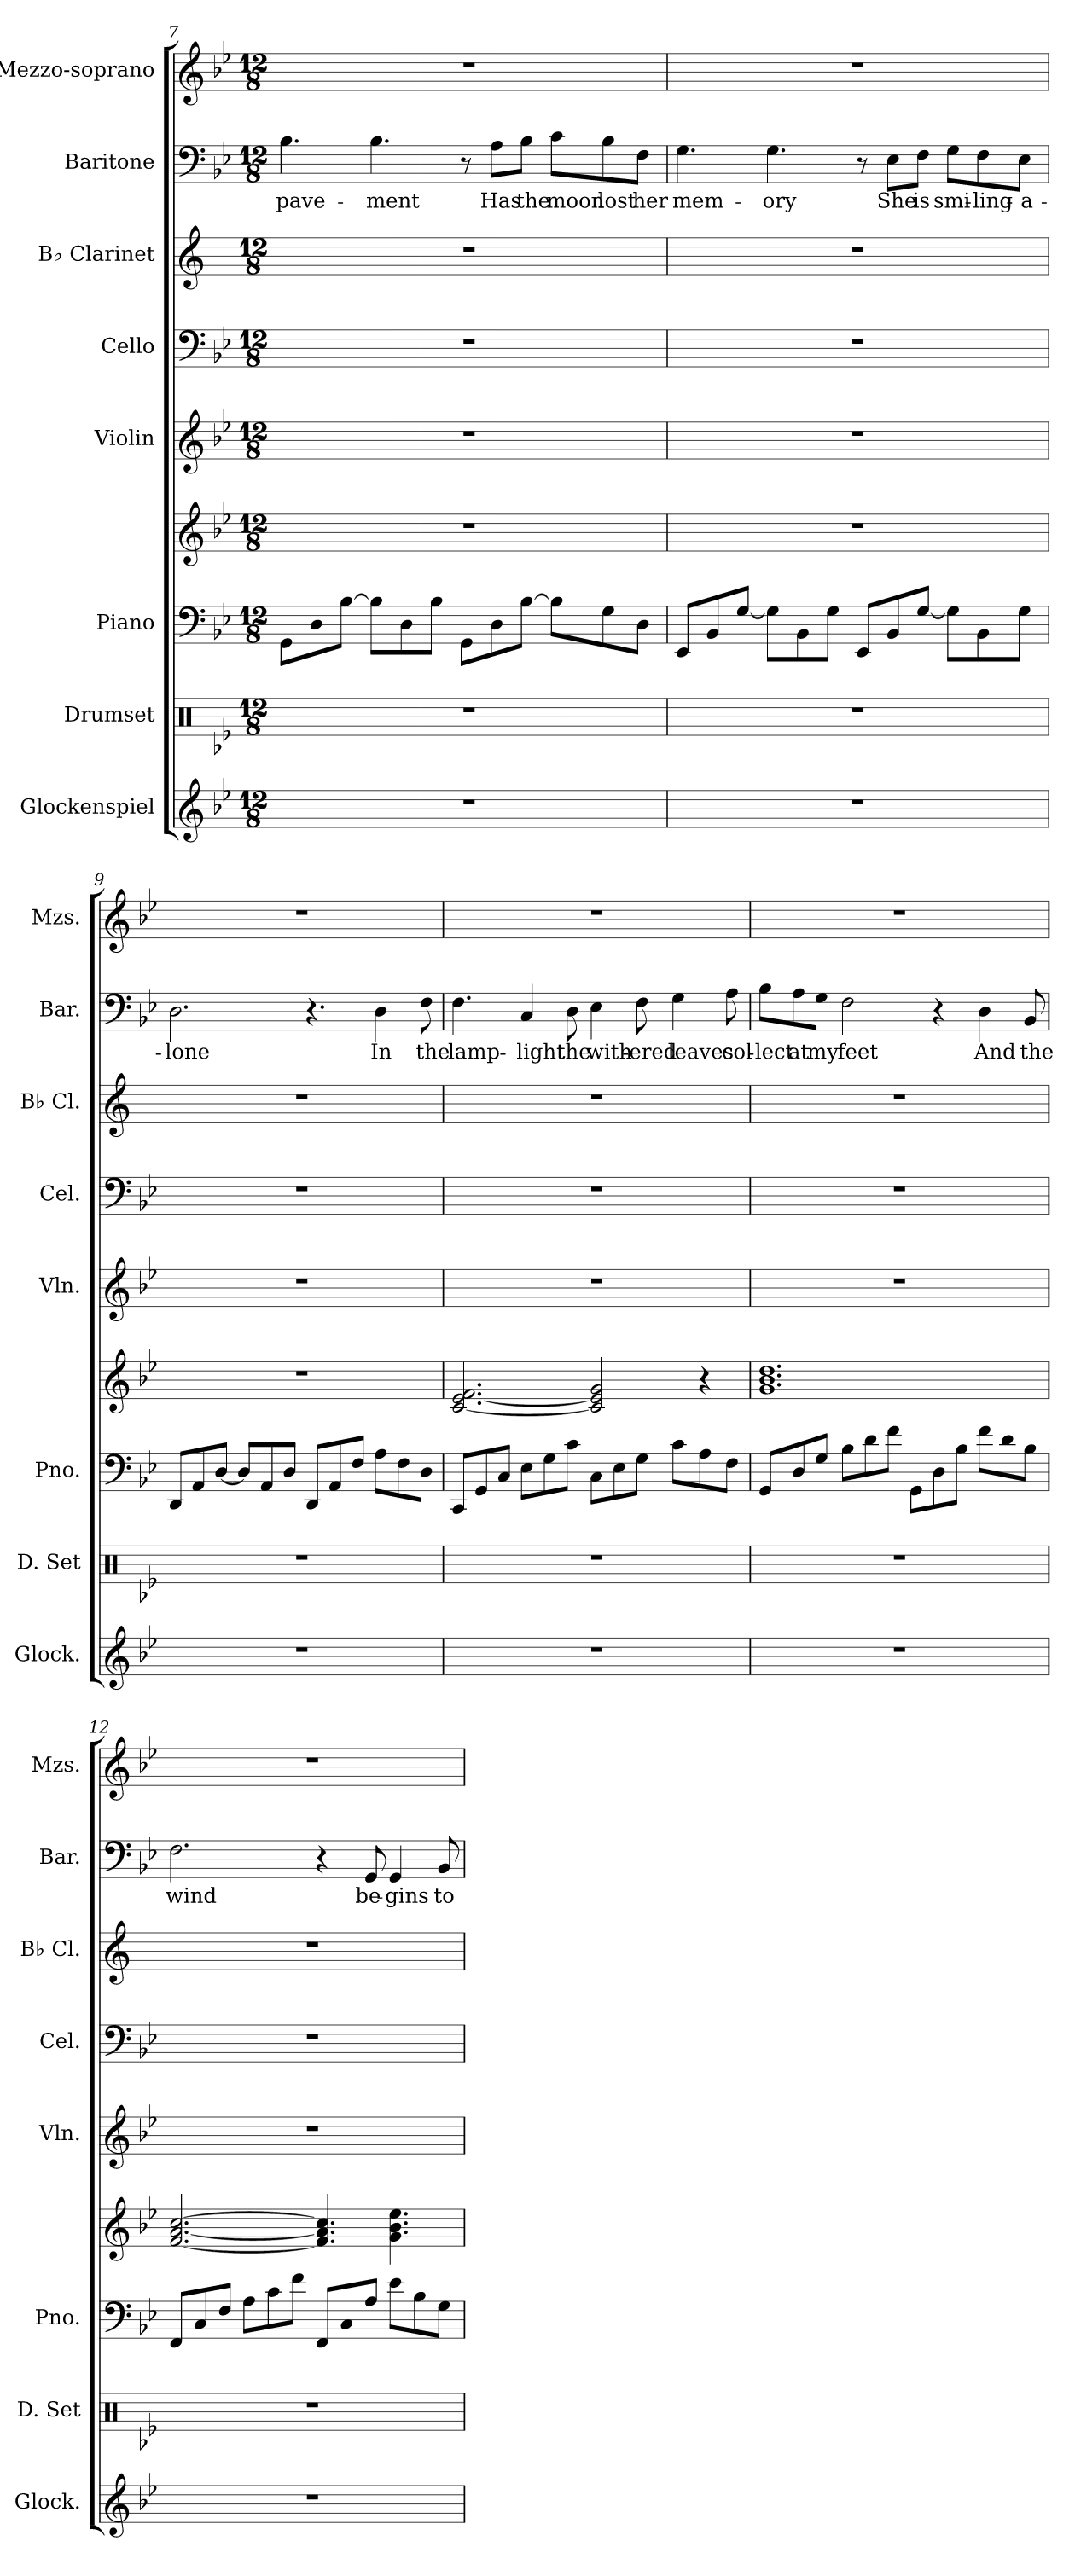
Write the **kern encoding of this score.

**kern	**kern	**kern	**kern	**kern	**kern	**kern	**kern	**text	**kern
*part8	*part7	*part6	*part6	*part5	*part4	*part3	*part2	*part2	*part1
*staff9	*staff8	*staff7	*staff6	*staff5	*staff4	*staff3	*staff2	*staff2	*staff1
*I"Glockenspiel	*I"Drumset	*I"Piano	*	*I"Violin	*I"Cello	*I"B♭ Clarinet	*I"Baritone	*	*I"Mezzo-soprano
*I'Glock.	*I'D. Set	*I'Pno.	*	*I'Vln.	*I'Cel.	*I'B♭ Cl.	*I'Bar.	*	*I'Mzs.
!!LO:PB:g=z
*clefG2	*clefX	*clefF4	*clefG2	*clefG2	*clefF4	*clefG2	*clefF4	*	*clefG2
*ITrd-14c-24	*	*	*	*	*	*ITrd1c2	*	*	*
*k[b-e-]	*k[b-e-]	*k[b-e-]	*k[b-e-]	*k[b-e-]	*k[b-e-]	*k[b-e-]	*k[b-e-]	*	*k[b-e-]
*M12/8	*M12/8	*M12/8	*M12/8	*M12/8	*M12/8	*M12/8	*M12/8	*	*M12/8
=7	=7	=7	=7	=7	=7	=7	=7	=7	=7
!	!	!	!	!	!	!	!	!LO:LY:b	!
1.r	1.r	8GG\L	1.r	1.r	1.r	1.r	4.B-\	pave-	1.r
.	.	8D\	.	.	.	.	.	.	.
.	.	[8B-\J	.	.	.	.	.	.	.
!	!	!	!	!	!	!	!	!LO:LY:b	!
.	.	8B-\L]	.	.	.	.	4.B-\	-ment	.
.	.	8D\	.	.	.	.	.	.	.
.	.	8B-\J	.	.	.	.	.	.	.
.	.	8GG\L	.	.	.	.	8r	.	.
!	!	!	!	!	!	!	!	!LO:LY:b	!
.	.	8D\	.	.	.	.	8A\L	Has	.
!	!	!	!	!	!	!	!	!LO:LY:b	!
.	.	[8B-\J	.	.	.	.	8B-\J	the	.
!	!	!	!	!	!	!	!	!LO:LY:b	!
.	.	8B-\L]	.	.	.	.	8c\L	moon	.
!	!	!	!	!	!	!	!	!LO:LY:b	!
.	.	8G\	.	.	.	.	8B-\	lost	.
!	!	!	!	!	!	!	!	!LO:LY:b	!
.	.	8D\J	.	.	.	.	8F\J	her	.
=8	=8	=8	=8	=8	=8	=8	=8	=8	=8
!	!	!	!	!	!	!	!	!LO:LY:b	!
1.r	1.r	8EE-/L	1.r	1.r	1.r	1.r	4.G\	mem-	1.r
.	.	8BB-/	.	.	.	.	.	.	.
.	.	[8G/J	.	.	.	.	.	.	.
!	!	!	!	!	!	!	!	!LO:LY:b	!
.	.	8G\L]	.	.	.	.	4.G\	-ory	.
.	.	8BB-\	.	.	.	.	.	.	.
.	.	8G\J	.	.	.	.	.	.	.
.	.	8EE-/L	.	.	.	.	8r	.	.
!	!	!	!	!	!	!	!	!LO:LY:b	!
.	.	8BB-/	.	.	.	.	8E-\L	She	.
!	!	!	!	!	!	!	!	!LO:LY:b	!
.	.	[8G/J	.	.	.	.	8F\J	is	.
!	!	!	!	!	!	!	!	!LO:LY:b	!
.	.	8G\L]	.	.	.	.	8G\L	smi-	.
!	!	!	!	!	!	!	!	!LO:LY:b	!
.	.	8BB-\	.	.	.	.	8F\	-ling-	.
!	!	!	!	!	!	!	!	!LO:LY:b	!
.	.	8G\J	.	.	.	.	8E-\J	-a-	.
!!LO:PB:g=z
=9	=9	=9	=9	=9	=9	=9	=9	=9	=9
!	!	!	!	!	!	!	!	!LO:LY:b	!
1.r	1.r	8DD/L	1.r	1.r	1.r	1.r	2.D\	-lone	1.r
.	.	8AA/	.	.	.	.	.	.	.
.	.	[8D/J	.	.	.	.	.	.	.
.	.	8D/L]	.	.	.	.	.	.	.
.	.	8AA/	.	.	.	.	.	.	.
.	.	8D/J	.	.	.	.	.	.	.
.	.	8DD/L	.	.	.	.	4.r	.	.
.	.	8AA/	.	.	.	.	.	.	.
.	.	8F/J	.	.	.	.	.	.	.
!	!	!	!	!	!	!	!	!LO:LY:b	!
.	.	8A\L	.	.	.	.	4D\	In	.
.	.	8F\	.	.	.	.	.	.	.
!	!	!	!	!	!	!	!	!LO:LY:b	!
.	.	8D\J	.	.	.	.	8F\	the	.
=10	=10	=10	=10	=10	=10	=10	=10	=10	=10
!	!	!	!	!	!	!	!	!LO:LY:b	!
1.r	1.r	8CC/L	[2.c/ [2.e-/ 2.f/	1.r	1.r	1.r	4.F\	lamp-	1.r
.	.	8GG/	.	.	.	.	.	.	.
.	.	8C/J	.	.	.	.	.	.	.
!	!	!	!	!	!	!	!	!LO:LY:b	!
.	.	8E-\L	.	.	.	.	4C/	-light	.
.	.	8G\	.	.	.	.	.	.	.
!	!	!	!	!	!	!	!	!LO:LY:b	!
.	.	8c\J	.	.	.	.	8D\	the	.
!	!	!	!	!	!	!	!	!LO:LY:b	!
.	.	8C\L	2c/] 2e-/] 2g/	.	.	.	4E-\	with-	.
.	.	8E-\	.	.	.	.	.	.	.
!	!	!	!	!	!	!	!	!LO:LY:b	!
.	.	8G\J	.	.	.	.	8F\	-ered	.
!	!	!	!	!	!	!	!	!LO:LY:b	!
.	.	8c\L	.	.	.	.	4G\	leaves	.
.	.	8A\	4r	.	.	.	.	.	.
!	!	!	!	!	!	!	!	!LO:LY:b	!
.	.	8F\J	.	.	.	.	8A\	col-	.
!!LO:PB:g=z
=11	=11	=11	=11	=11	=11	=11	=11	=11	=11
!	!	!	!	!	!	!	!	!LO:LY:b	!
1.r	1.r	8GG/L	1.g 1.b- 1.dd	1.r	1.r	1.r	8B-\L	-lect	1.r
!	!	!	!	!	!	!	!	!LO:LY:b	!
.	.	8D/	.	.	.	.	8A\	at	.
!	!	!	!	!	!	!	!	!LO:LY:b	!
.	.	8G/J	.	.	.	.	8G\J	my	.
!	!	!	!	!	!	!	!	!LO:LY:b	!
.	.	8B-\L	.	.	.	.	2F\	feet	.
.	.	8d\	.	.	.	.	.	.	.
.	.	8f\J	.	.	.	.	.	.	.
.	.	8GG\L	.	.	.	.	.	.	.
.	.	8D\	.	.	.	.	4r	.	.
.	.	8B-\J	.	.	.	.	.	.	.
!	!	!	!	!	!	!	!	!LO:LY:b	!
.	.	8f\L	.	.	.	.	4D\	And	.
.	.	8d\	.	.	.	.	.	.	.
!	!	!	!	!	!	!	!	!LO:LY:b	!
.	.	8B-\J	.	.	.	.	8BB-/	the	.
=12	=12	=12	=12	=12	=12	=12	=12	=12	=12
!	!	!	!	!	!	!	!	!LO:LY:b	!
1.r	1.r	8FF/L	[2.f/ [2.a/ [2.cc/	1.r	1.r	1.r	2.F\	wind	1.r
.	.	8C/	.	.	.	.	.	.	.
.	.	8F/J	.	.	.	.	.	.	.
.	.	8A\L	.	.	.	.	.	.	.
.	.	8c\	.	.	.	.	.	.	.
.	.	8f\J	.	.	.	.	.	.	.
.	.	8FF/L	4.f/] 4.a/] 4.cc/]	.	.	.	4r	.	.
.	.	8C/	.	.	.	.	.	.	.
!	!	!	!	!	!	!	!	!LO:LY:b	!
.	.	8A/J	.	.	.	.	8GG/	be-	.
!	!	!	!	!	!	!	!	!LO:LY:b	!
.	.	8e-\L	4.g\ 4.b-\ 4.ee-\	.	.	.	4GG/	-gins	.
.	.	8B-\	.	.	.	.	.	.	.
!	!	!	!	!	!	!	!	!LO:LY:b	!
.	.	8G\J	.	.	.	.	8BB-/	to	.
=	=	=	=	=	=	=	=	=	=
*-	*-	*-	*-	*-	*-	*-	*-	*-	*-
